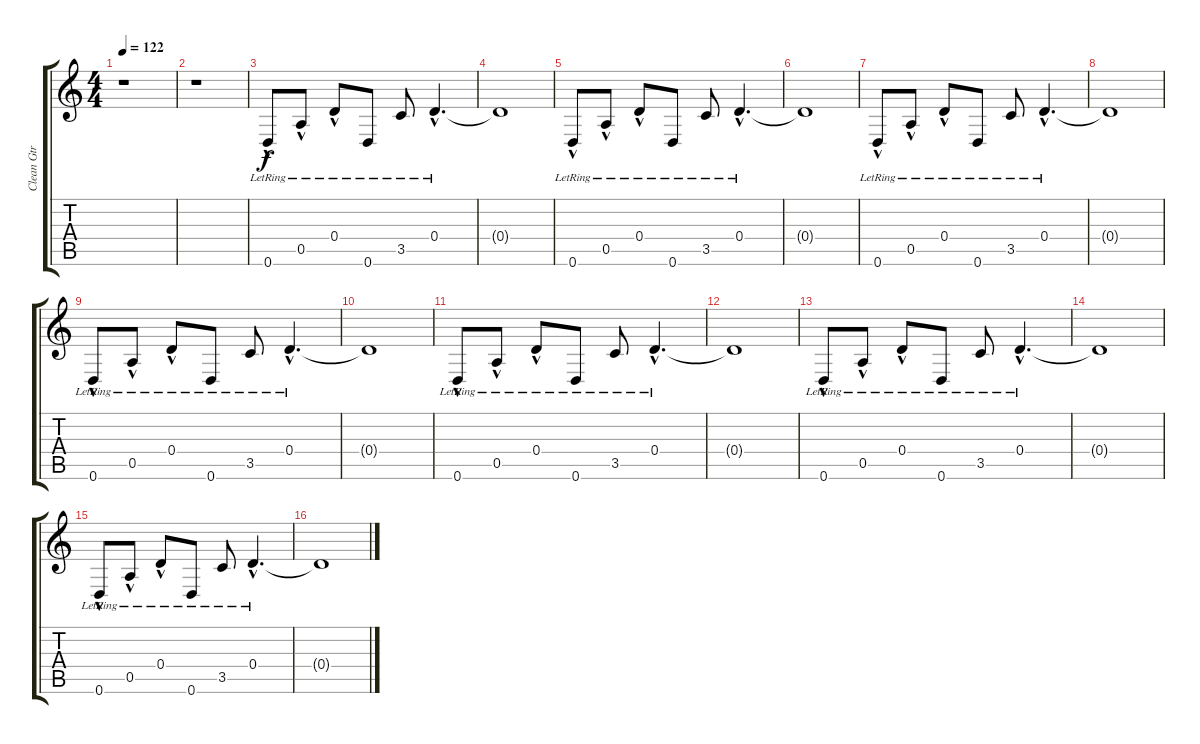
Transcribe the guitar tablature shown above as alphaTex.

\track ("Clean Gtr" "Clean Gtr") {instrument electricguitarclean}
\staff {score tabs}
\tuning (E4 B3 G3 D3 A2 D2) {hide}
\ts (4 4)
\tempo 122
\clef g2
\ks c
r.1{dy f} |
r.1 |
0.6{hac lr}.8 0.5{hac lr}.8 0.4{hac lr}.8 0.6{lr}.8 3.5{lr}.8 0.4{hac lr}.4{d} |
0.4{t}.1 |
0.6{hac lr}.8 0.5{hac lr}.8 0.4{hac lr}.8 0.6{lr}.8 3.5{lr}.8 0.4{hac lr}.4{d} |
0.4{t}.1 |
0.6{hac lr}.8 0.5{hac lr}.8 0.4{hac lr}.8 0.6{lr}.8 3.5{lr}.8 0.4{hac lr}.4{d} |
0.4{t}.1 |
0.6{hac lr}.8 0.5{hac lr}.8 0.4{hac lr}.8 0.6{lr}.8 3.5{lr}.8 0.4{hac lr}.4{d} |
0.4{t}.1 |
0.6{hac lr}.8 0.5{hac lr}.8 0.4{hac lr}.8 0.6{lr}.8 3.5{lr}.8 0.4{hac lr}.4{d} |
0.4{t}.1 |
0.6{hac lr}.8 0.5{hac lr}.8 0.4{hac lr}.8 0.6{lr}.8 3.5{lr}.8 0.4{hac lr}.4{d} |
0.4{t}.1 |
0.6{hac lr}.8 0.5{hac lr}.8 0.4{hac lr}.8 0.6{lr}.8 3.5{lr}.8 0.4{hac lr}.4{d} |
0.4{t}.1
